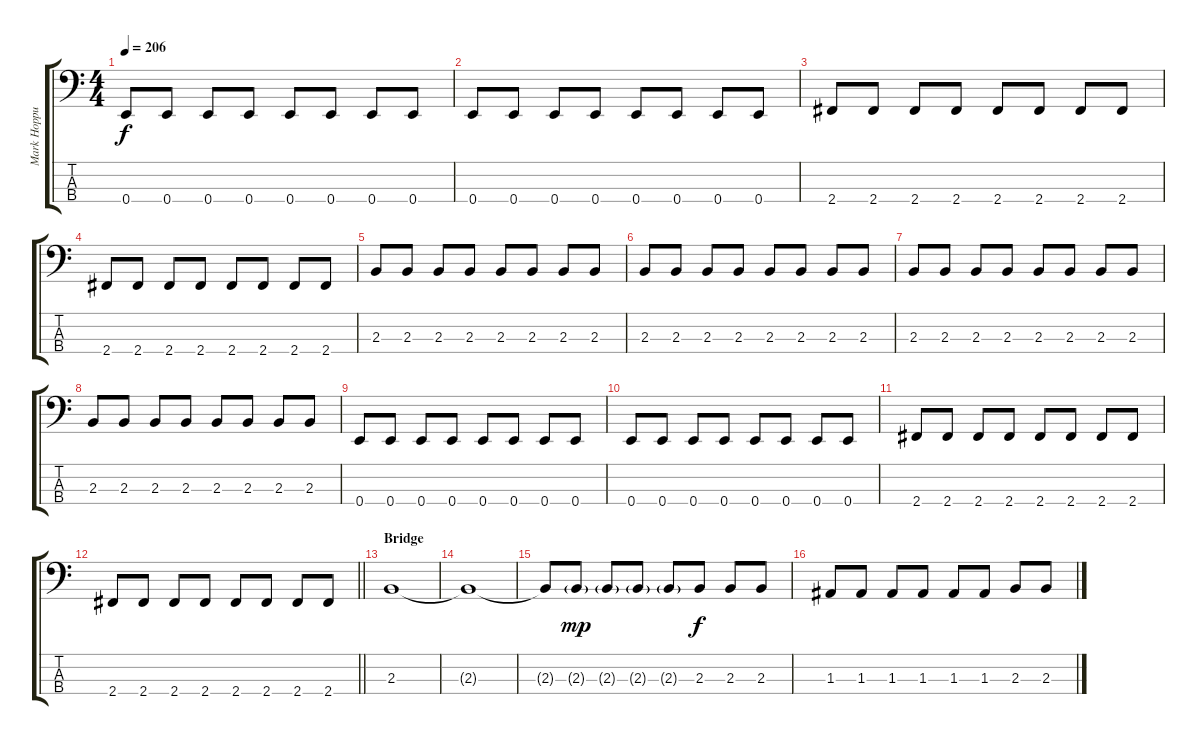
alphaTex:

\track ("Mark Hoppus - Bass" "Mark Hoppu") {instrument electricbasspick}
\staff {score tabs}
\tuning (G2 D2 A1 E1) {hide}
\ts (4 4)
\tempo 206
\clef f4
\ks c
0.4.8{dy f} 0.4.8 0.4.8 0.4.8 0.4.8 0.4.8 0.4.8 0.4.8 |
0.4.8 0.4.8 0.4.8 0.4.8 0.4.8 0.4.8 0.4.8 0.4.8 |
2.4.8 2.4.8 2.4.8 2.4.8 2.4.8 2.4.8 2.4.8 2.4.8 |
2.4.8 2.4.8 2.4.8 2.4.8 2.4.8 2.4.8 2.4.8 2.4.8 |
2.3.8 2.3.8 2.3.8 2.3.8 2.3.8 2.3.8 2.3.8 2.3.8 |
2.3.8 2.3.8 2.3.8 2.3.8 2.3.8 2.3.8 2.3.8 2.3.8 |
2.3.8 2.3.8 2.3.8 2.3.8 2.3.8 2.3.8 2.3.8 2.3.8 |
2.3.8 2.3.8 2.3.8 2.3.8 2.3.8 2.3.8 2.3.8 2.3.8 |
0.4.8 0.4.8 0.4.8 0.4.8 0.4.8 0.4.8 0.4.8 0.4.8 |
0.4.8 0.4.8 0.4.8 0.4.8 0.4.8 0.4.8 0.4.8 0.4.8 |
2.4.8 2.4.8 2.4.8 2.4.8 2.4.8 2.4.8 2.4.8 2.4.8 |
\barLineRight lightlight
2.4.8 2.4.8 2.4.8 2.4.8 2.4.8 2.4.8 2.4.8 2.4.8 |
\section ("" "Bridge")
2.3.1 |
2.3{t}.1 |
2.3{t}.8 2.3{g}.8{dy mp} 2.3{g}.8 2.3{g}.8 2.3{g}.8 2.3.8{dy f} 2.3.8 2.3.8 |
1.3.8 1.3.8 1.3.8 1.3.8 1.3.8 1.3.8 2.3.8 2.3.8
